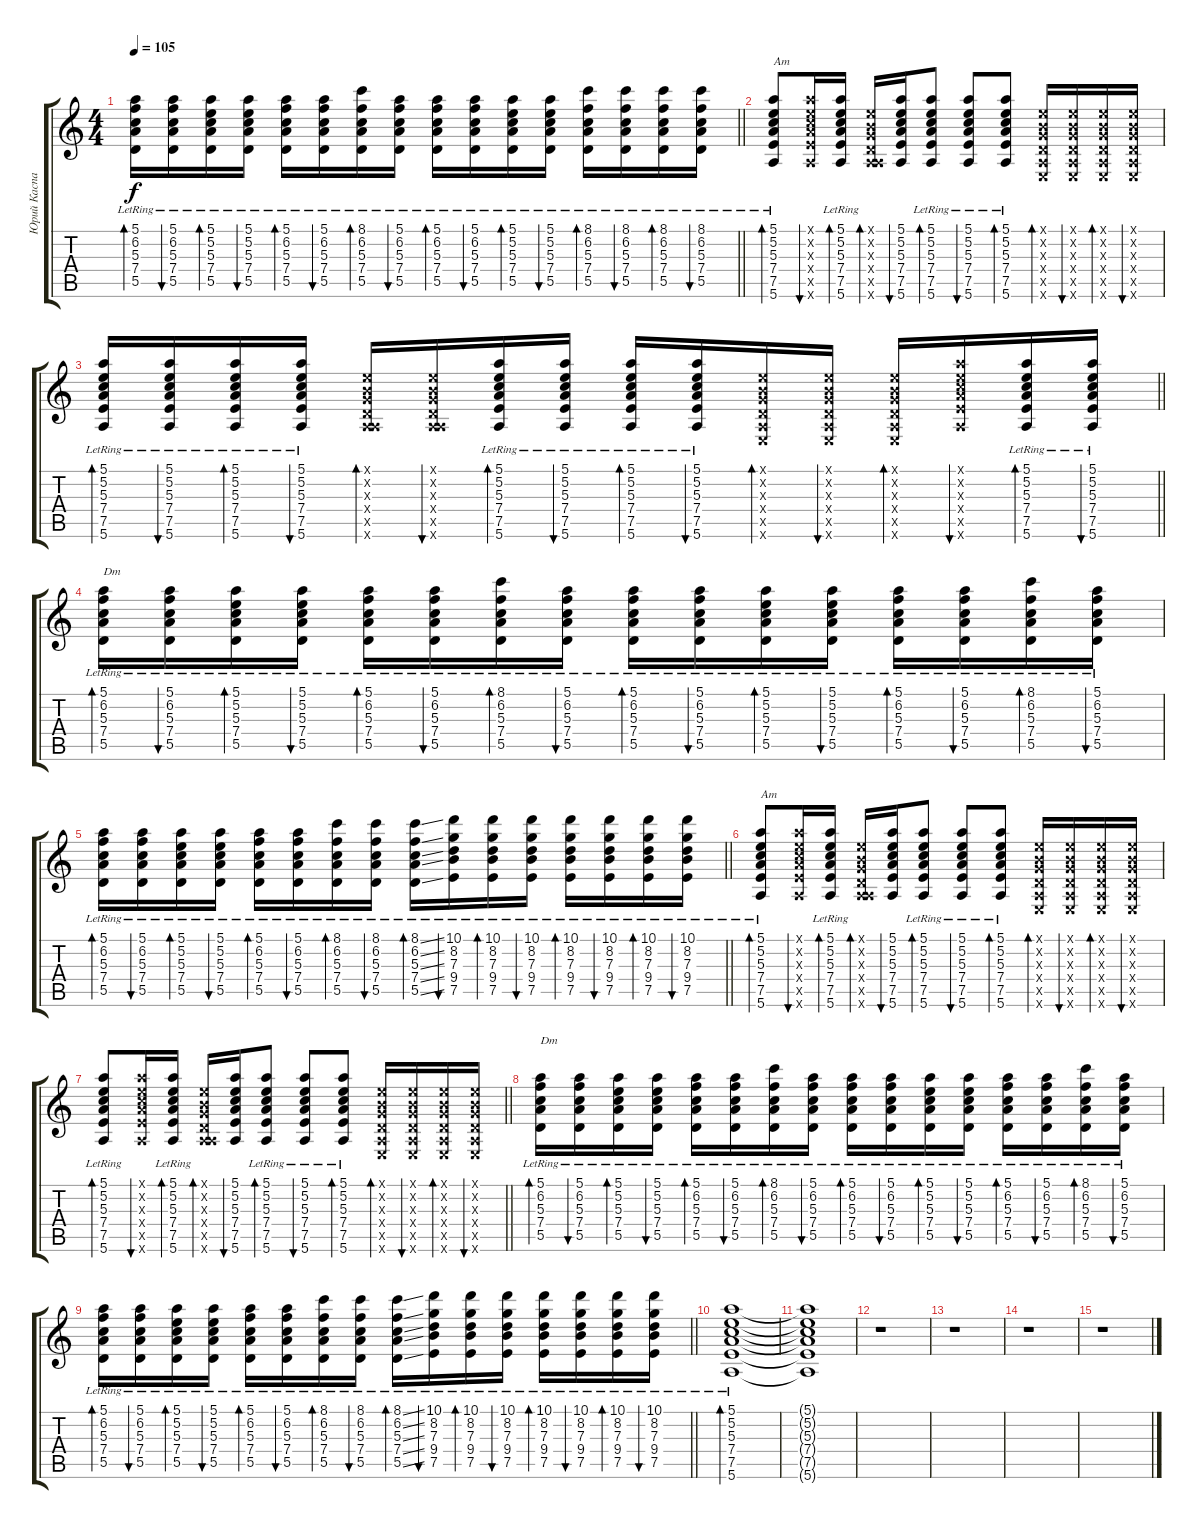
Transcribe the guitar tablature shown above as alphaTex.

\track ("Юрий Каспарян" "Юрий Каспа") {instrument electricguitarclean}
\staff {score tabs}
\tuning (E4 B3 G3 D3 A2 E2) {hide}
\ts (4 4)
\tempo 105
\clef g2
\barLineRight lightlight
\ks c
(5.1{lr} 6.2{lr} 5.3{lr} 7.4 5.5).16{bd 30 dy f} (5.1{lr} 6.2{lr} 5.3{lr} 7.4{lr} 5.5).16{bu 30} (5.1{lr} 5.2{lr} 5.3{lr} 7.4{lr} 5.5).16{bd 30} (5.1{lr} 5.2{lr} 5.3{lr} 7.4{lr} 5.5).16{bu 30} (5.1{lr} 6.2{lr} 5.3{lr} 7.4{lr} 5.5).16{bd 30} (5.1{lr} 6.2{lr} 5.3{lr} 7.4{lr} 5.5).16{bu 30} (8.1{lr} 6.2{lr} 5.3{lr} 7.4{lr} 5.5).16{bd 30} (5.1{lr} 6.2{lr} 5.3{lr} 7.4{lr} 5.5).16{bu 30} (5.1{lr} 6.2{lr} 5.3{lr} 7.4{lr} 5.5).16{bd 30} (5.1{lr} 6.2{lr} 5.3{lr} 7.4{lr} 5.5).16{bu 30} (5.1{lr} 5.2{lr} 5.3{lr} 7.4{lr} 5.5).16{bd 30} (5.1{lr} 5.2{lr} 5.3{lr} 7.4{lr} 5.5).16{bu 30} (8.1{lr} 6.2{lr} 5.3{lr} 7.4{lr} 5.5).16{bd 30} (8.1{lr} 6.2{lr} 5.3{lr} 7.4{lr} 5.5).16{bu 30} (8.1{lr} 6.2{lr} 5.3{lr} 7.4{lr} 5.5).16{bd 30} (8.1{lr} 6.2{lr} 5.3{lr} 7.4{lr} 5.5).16{bu 30} |
(5.1{lr} 5.2{lr} 5.3{lr} 7.4{lr} 7.5{lr} 5.6{lr}).8{bd 30 txt "Am"} (5.1{x} 5.2{x} 5.3{x} 7.4{x} 7.5{x} 5.6{x}).16{bu 30} (5.1{lr} 5.2{lr} 5.3{lr} 7.4{lr} 7.5{lr} 5.6{lr}).16{bd 30} (0.1{x} 0.2{x} 0.3{x} 0.4{x} 0.5{x} 5.6{x}).16{bd 30} (5.1 5.2 5.3 7.4 7.5 5.6).16{bu 30} (5.1{lr} 5.2{lr} 5.3{lr} 7.4{lr} 7.5{lr} 5.6{lr}).8{bd 30} (5.1{lr} 5.2{lr} 5.3{lr} 7.4{lr} 7.5{lr} 5.6{lr}).8{bu 30} (5.1{lr} 5.2{lr} 5.3{lr} 7.4{lr} 7.5{lr} 5.6{lr}).8{bd 30} (0.1{x} 0.2{x} 0.3{x} 0.4{x} 0.5{x} 0.6{x}).16{bd 30} (0.1{x} 0.2{x} 0.3{x} 0.4{x} 0.5{x} 0.6{x}).16{bu 30} (0.1{x} 0.2{x} 0.3{x} 0.4{x} 0.5{x} 0.6{x}).16{bd 30} (0.1{x} 0.2{x} 0.3{x} 0.4{x} 0.5{x} 0.6{x}).16{bu 30} |
\barLineRight lightlight
(5.1{lr} 5.2{lr} 5.3{lr} 7.4{lr} 7.5{lr} 5.6{lr}).16{bd 30} (5.1{lr} 5.2{lr} 5.3{lr} 7.4{lr} 7.5{lr} 5.6{lr}).16{bu 30} (5.1{lr} 5.2{lr} 5.3{lr} 7.4{lr} 7.5{lr} 5.6{lr}).16{bd 30} (5.1{lr} 5.2{lr} 5.3{lr} 7.4{lr} 7.5{lr} 5.6{lr}).16{bu 30} (0.1{x} 0.2{x} 0.3{x} 0.4{x} 0.5{x} 5.6{x}).16{bd 30} (0.1{x} 0.2{x} 0.3{x} 0.4{x} 0.5{x} 5.6{x}).16{bu 30} (5.1{lr} 5.2{lr} 5.3{lr} 7.4{lr} 7.5{lr} 5.6{lr}).16{bd 30} (5.1{lr} 5.2{lr} 5.3{lr} 7.4{lr} 7.5{lr} 5.6{lr}).16{bu 30} (5.1{lr} 5.2{lr} 5.3{lr} 7.4{lr} 7.5{lr} 5.6{lr}).16{bd 30} (5.1{lr} 5.2{lr} 5.3{lr} 7.4{lr} 7.5{lr} 5.6{lr}).16{bu 30} (0.1{x} 0.2{x} 0.3{x} 0.4{x} 0.5{x} 0.6{x}).16{bd 30} (0.1{x} 0.2{x} 0.3{x} 0.4{x} 0.5{x} 0.6{x}).16{bu 30} (0.1{x} 0.2{x} 0.3{x} 0.4{x} 0.5{x} 0.6{x}).16{bd 30} (5.1{x} 5.2{x} 5.3{x} 7.4{x} 7.5{x} 5.6{x}).16{bu 30} (5.1{lr} 5.2{lr} 5.3{lr} 7.4{lr} 7.5{lr} 5.6{lr}).16{bd 30} (5.1{lr} 5.2{lr} 5.3{lr} 7.4{lr} 7.5{lr} 5.6{lr}).16{bu 30} |
(5.1{lr} 6.2{lr} 5.3{lr} 7.4 5.5).16{bd 30 txt "Dm"} (5.1{lr} 6.2{lr} 5.3{lr} 7.4{lr} 5.5).16{bu 30} (5.1{lr} 5.2{lr} 5.3{lr} 7.4{lr} 5.5).16{bd 30} (5.1{lr} 5.2{lr} 5.3{lr} 7.4{lr} 5.5).16{bu 30} (5.1{lr} 6.2{lr} 5.3{lr} 7.4{lr} 5.5).16{bd 30} (5.1{lr} 6.2{lr} 5.3{lr} 7.4{lr} 5.5).16{bu 30} (8.1{lr} 6.2{lr} 5.3{lr} 7.4{lr} 5.5).16{bd 30} (5.1{lr} 6.2{lr} 5.3{lr} 7.4{lr} 5.5).16{bu 30} (5.1{lr} 6.2{lr} 5.3{lr} 7.4{lr} 5.5).16{bd 30} (5.1{lr} 6.2{lr} 5.3{lr} 7.4{lr} 5.5).16{bu 30} (5.1{lr} 5.2{lr} 5.3{lr} 7.4{lr} 5.5).16{bd 30} (5.1{lr} 5.2{lr} 5.3{lr} 7.4{lr} 5.5).16{bu 30} (5.1{lr} 6.2{lr} 5.3{lr} 7.4{lr} 5.5).16{bd 30} (5.1{lr} 6.2{lr} 5.3{lr} 7.4{lr} 5.5).16{bu 30} (8.1{lr} 6.2{lr} 5.3{lr} 7.4{lr} 5.5).16{bd 30} (5.1{lr} 6.2{lr} 5.3{lr} 7.4{lr} 5.5).16{bu 30} |
\barLineRight lightlight
(5.1{lr} 6.2{lr} 5.3{lr} 7.4 5.5).16{bd 30} (5.1{lr} 6.2{lr} 5.3{lr} 7.4{lr} 5.5).16{bu 30} (5.1{lr} 5.2{lr} 5.3{lr} 7.4{lr} 5.5).16{bd 30} (5.1{lr} 5.2{lr} 5.3{lr} 7.4{lr} 5.5).16{bu 30} (5.1{lr} 6.2{lr} 5.3{lr} 7.4{lr} 5.5).16{bd 30} (5.1{lr} 6.2{lr} 5.3{lr} 7.4{lr} 5.5).16{bu 30} (8.1{lr} 6.2{lr} 5.3{lr} 7.4{lr} 5.5).16{bd 30} (8.1{lr} 6.2{lr} 5.3{lr} 7.4{lr} 5.5).16{bu 30} (8.1{ss lr} 6.2{ss lr} 5.3{ss lr} 7.4{ss lr} 5.5{ss}).16{bd 30} (10.1{lr} 8.2{lr} 7.3{lr} 9.4{lr} 7.5).16{bu 30} (10.1{lr} 8.2{lr} 7.3{lr} 9.4{lr} 7.5).16{bd 30} (10.1{lr} 8.2{lr} 7.3{lr} 9.4{lr} 7.5).16{bu 30} (10.1{lr} 8.2{lr} 7.3{lr} 9.4{lr} 7.5).16{bd 30} (10.1{lr} 8.2{lr} 7.3{lr} 9.4{lr} 7.5).16{bu 30} (10.1{lr} 8.2{lr} 7.3{lr} 9.4{lr} 7.5).16{bd 30} (10.1{lr} 8.2{lr} 7.3{lr} 9.4{lr} 7.5).16{bu 30} |
(5.1{lr} 5.2{lr} 5.3{lr} 7.4{lr} 7.5{lr} 5.6{lr}).8{bd 30 txt "Am"} (5.1{x} 5.2{x} 5.3{x} 7.4{x} 7.5{x} 5.6{x}).16{bu 30} (5.1{lr} 5.2{lr} 5.3{lr} 7.4{lr} 7.5{lr} 5.6{lr}).16{bd 30} (0.1{x} 0.2{x} 0.3{x} 0.4{x} 0.5{x} 5.6{x}).16{bd 30} (5.1 5.2 5.3 7.4 7.5 5.6).16{bu 30} (5.1{lr} 5.2{lr} 5.3{lr} 7.4{lr} 7.5{lr} 5.6{lr}).8{bd 30} (5.1{lr} 5.2{lr} 5.3{lr} 7.4{lr} 7.5{lr} 5.6{lr}).8{bu 30} (5.1{lr} 5.2{lr} 5.3{lr} 7.4{lr} 7.5{lr} 5.6{lr}).8{bd 30} (0.1{x} 0.2{x} 0.3{x} 0.4{x} 0.5{x} 0.6{x}).16{bd 30} (0.1{x} 0.2{x} 0.3{x} 0.4{x} 0.5{x} 0.6{x}).16{bu 30} (0.1{x} 0.2{x} 0.3{x} 0.4{x} 0.5{x} 0.6{x}).16{bd 30} (0.1{x} 0.2{x} 0.3{x} 0.4{x} 0.5{x} 0.6{x}).16{bu 30} |
\barLineRight lightlight
(5.1{lr} 5.2{lr} 5.3{lr} 7.4{lr} 7.5{lr} 5.6{lr}).8{bd 30} (5.1{x} 5.2{x} 5.3{x} 7.4{x} 7.5{x} 5.6{x}).16{bu 30} (5.1{lr} 5.2{lr} 5.3{lr} 7.4{lr} 7.5{lr} 5.6{lr}).16{bd 30} (0.1{x} 0.2{x} 0.3{x} 0.4{x} 0.5{x} 5.6{x}).16{bd 30} (5.1 5.2 5.3 7.4 7.5 5.6).16{bu 30} (5.1{lr} 5.2{lr} 5.3{lr} 7.4{lr} 7.5{lr} 5.6{lr}).8{bd 30} (5.1{lr} 5.2{lr} 5.3{lr} 7.4{lr} 7.5{lr} 5.6{lr}).8{bu 30} (5.1{lr} 5.2{lr} 5.3{lr} 7.4{lr} 7.5{lr} 5.6{lr}).8{bd 30} (0.1{x} 0.2{x} 0.3{x} 0.4{x} 0.5{x} 0.6{x}).16{bd 30} (0.1{x} 0.2{x} 0.3{x} 0.4{x} 0.5{x} 0.6{x}).16{bu 30} (0.1{x} 0.2{x} 0.3{x} 0.4{x} 0.5{x} 0.6{x}).16{bd 30} (0.1{x} 0.2{x} 0.3{x} 0.4{x} 0.5{x} 0.6{x}).16{bu 30} |
(5.1{lr} 6.2{lr} 5.3{lr} 7.4 5.5).16{bd 30 txt "Dm"} (5.1{lr} 6.2{lr} 5.3{lr} 7.4{lr} 5.5).16{bu 30} (5.1{lr} 5.2{lr} 5.3{lr} 7.4{lr} 5.5).16{bd 30} (5.1{lr} 5.2{lr} 5.3{lr} 7.4{lr} 5.5).16{bu 30} (5.1{lr} 6.2{lr} 5.3{lr} 7.4{lr} 5.5).16{bd 30} (5.1{lr} 6.2{lr} 5.3{lr} 7.4{lr} 5.5).16{bu 30} (8.1{lr} 6.2{lr} 5.3{lr} 7.4{lr} 5.5).16{bd 30} (5.1{lr} 6.2{lr} 5.3{lr} 7.4{lr} 5.5).16{bu 30} (5.1{lr} 6.2{lr} 5.3{lr} 7.4{lr} 5.5).16{bd 30} (5.1{lr} 6.2{lr} 5.3{lr} 7.4{lr} 5.5).16{bu 30} (5.1{lr} 5.2{lr} 5.3{lr} 7.4{lr} 5.5).16{bd 30} (5.1{lr} 5.2{lr} 5.3{lr} 7.4{lr} 5.5).16{bu 30} (5.1{lr} 6.2{lr} 5.3{lr} 7.4{lr} 5.5).16{bd 30} (5.1{lr} 6.2{lr} 5.3{lr} 7.4{lr} 5.5).16{bu 30} (8.1{lr} 6.2{lr} 5.3{lr} 7.4{lr} 5.5).16{bd 30} (5.1{lr} 6.2{lr} 5.3{lr} 7.4{lr} 5.5).16{bu 30} |
\barLineRight lightlight
(5.1{lr} 6.2{lr} 5.3{lr} 7.4 5.5).16{bd 30} (5.1{lr} 6.2{lr} 5.3{lr} 7.4{lr} 5.5).16{bu 30} (5.1{lr} 5.2{lr} 5.3{lr} 7.4{lr} 5.5).16{bd 30} (5.1{lr} 5.2{lr} 5.3{lr} 7.4{lr} 5.5).16{bu 30} (5.1{lr} 6.2{lr} 5.3{lr} 7.4{lr} 5.5).16{bd 30} (5.1{lr} 6.2{lr} 5.3{lr} 7.4{lr} 5.5).16{bu 30} (8.1{lr} 6.2{lr} 5.3{lr} 7.4{lr} 5.5).16{bd 30} (8.1{lr} 6.2{lr} 5.3{lr} 7.4{lr} 5.5).16{bu 30} (8.1{ss lr} 6.2{ss lr} 5.3{ss lr} 7.4{ss lr} 5.5{ss}).16{bd 30} (10.1{lr} 8.2{lr} 7.3{lr} 9.4{lr} 7.5).16{bu 30} (10.1{lr} 8.2{lr} 7.3{lr} 9.4{lr} 7.5).16{bd 30} (10.1{lr} 8.2{lr} 7.3{lr} 9.4{lr} 7.5).16{bu 30} (10.1{lr} 8.2{lr} 7.3{lr} 9.4{lr} 7.5).16{bd 30} (10.1{lr} 8.2{lr} 7.3{lr} 9.4{lr} 7.5).16{bu 30} (10.1{lr} 8.2{lr} 7.3{lr} 9.4{lr} 7.5).16{bd 30} (10.1{lr} 8.2{lr} 7.3{lr} 9.4{lr} 7.5).16{bu 30} |
(5.1{lr} 5.2{lr} 5.3{lr} 7.4{lr} 7.5{lr} 5.6{lr}).1{bd 30} |
(5.1{t} 5.2{t} 5.3{t} 7.4{t} 7.5{t} 5.6{t}).1 |
r.1 |
r.1 |
r.1 |
r.1
